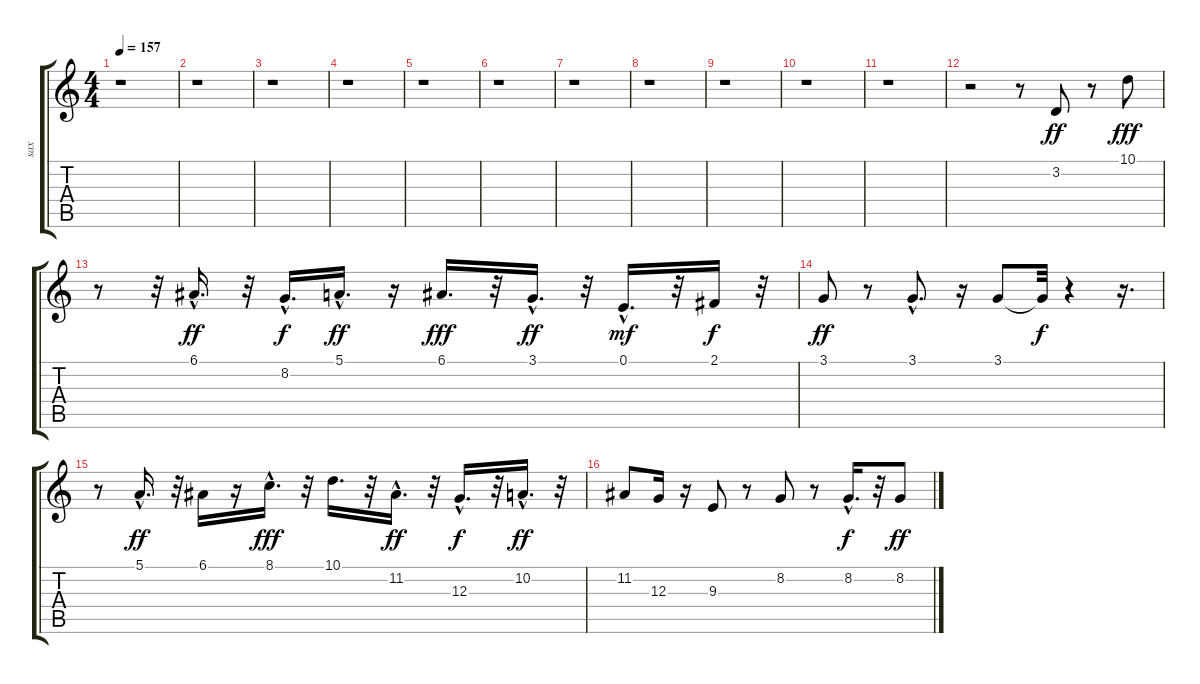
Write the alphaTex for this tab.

\track ("sax     " "sax     ") {instrument altosax}
\staff {score tabs}
\tuning (E4 B3 G3 D3 A2 E2) {hide}
\ts (4 4)
\tempo 157
\clef g2
\ks c
r.1{dy f} |
r.1 |
r.1 |
r.1 |
r.1 |
r.1 |
r.1 |
r.1 |
r.1 |
r.1 |
r.1 |
r.2 r.8 3.2.8{dy ff} r.8 10.1.8{dy fff} |
r.8 r.32 6.1{hac}.16{d dy ff} r.32 8.2{hac}.16{d dy f} 5.1{hac}.16{d dy ff} r.16 6.1.16{d dy fff} r.32 3.1{hac}.16{d dy ff} r.32 0.1{hac}.16{d dy mf} r.32 2.1.16{dy f} r.32 |
3.1.8{dy ff} r.8 3.1{hac}.8{d} r.16 3.1.8 3.1{t}.32{dy f} r.4 r.16{d} |
r.8 5.1{hac}.16{d dy ff} r.32 6.1.16 r.16 8.1{hac}.16{d dy fff} r.32 10.1.16{d} r.32 11.2{hac}.16{d dy ff} r.32 12.3{hac}.16{d dy f} r.32 10.2{hac}.16{d dy ff} r.32 |
11.2.8 12.3.16 r.16 9.3.8 r.8 8.2.8 r.8 8.2{hac}.16{d dy f} r.32 8.2.8{dy ff}
